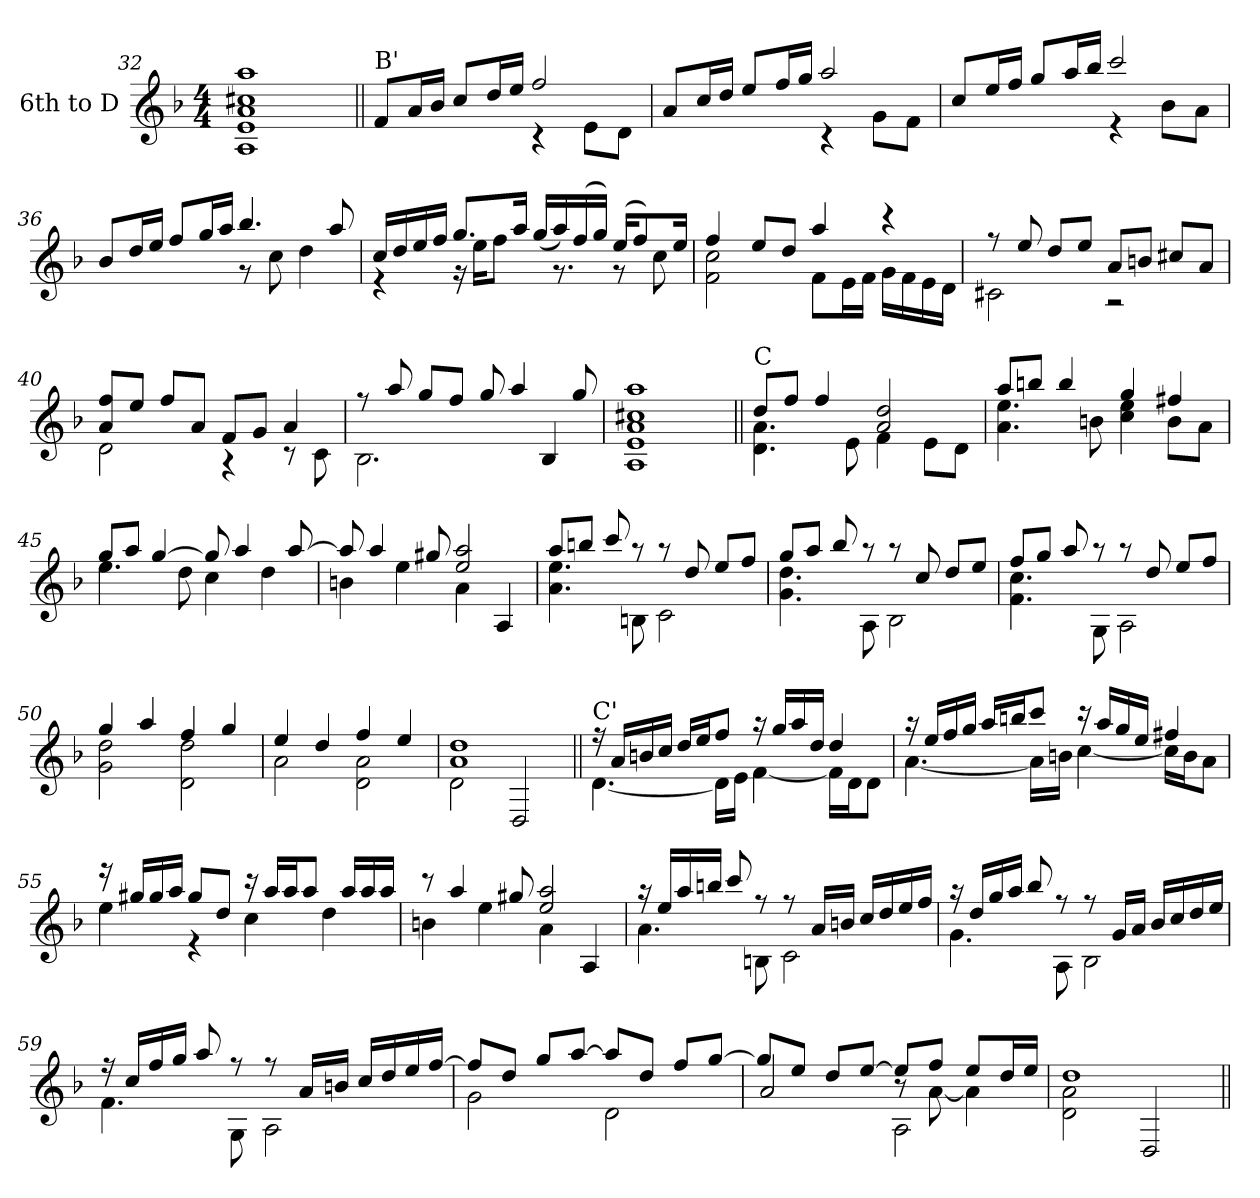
**kern
*part1
*staff1
*I"6th to D
*clefG2
*ITrd7c12
*k[b-]
*F:
*M4/4
=32
*^
1Ai 1c#Xi 1ai	1AAi 1Ei
!!LO:PB:g=z	!!
=33||	=33||
!LO:TX:a:t=B'	!
8Fi/L	2ryy
16Ai/L	.
16B-i/JJ	.
8ci/L	.
16di/L	.
16ei/JJ	.
2fi/	4r
.	8Ei\L
.	8Di\J
=34	=34
8Ai/L	2ryy
16ci/L	.
16di/JJ	.
8ei/L	.
16fi/L	.
16gi/JJ	.
2ai/	4r
.	8Gi\L
.	8Fi\J
=35	=35
8ci/L	2ryy
16ei/L	.
16fi/JJ	.
8gi/L	.
16ai/L	.
16b-i/JJ	.
2cci/	4r
.	8B-i\L
.	8Ai\J
!!LO:LB:g=z	!!
=36	=36
8B-i/L	2ryy
16di/L	.
16ei/JJ	.
8fi/L	.
16gi/L	.
16ai/JJ	.
4.b-i/	8r
.	8ci\
.	4di\
8ai/	.
=37	=37
16ci/LL	4r
16di/	.
16ei/	.
16fi/JJ	.
8.gi/L	16r
.	16ei\KL
.	8fi\J
16ai/Jk	.
(16gi/LL	16ryy
16ai/)	8.r
(16fi/	.
16gi/JJ)	.
(16ei/KL	8r
8fi/)	.
.	8ci\
16ei/Jk	.
!!LO:LB:g=z	!!
=38	=38
4fi/	2Fi\ 2ci
8ei/L	.
8di/J	.
4ai/	8Fi\L
.	16Ei\L
.	16Fi\JJ
4r	16Gi\LL
.	16Fi\
.	16Ei\
.	16Di\JJ
=39	=39
8r	2C#Xi\
8ei/	.
8di/L	.
8ei/J	.
8Ai/L	2r
8Bni/J	.
8c#Xi/L	.
8Ai/J	.
=40	=40
8Ai/ 8fiL	2Di\
8ei/J	.
8fi/L	.
8Ai/J	.
8Fi/L	4r
8Gi/J	.
4Ai/	8r
.	8Ci\
=41	=41
8r	2.BB-i\
8ai/	.
8gi/L	.
8fi/J	.
8gi/	.
4ai/	.
.	4BB-i/
8gi/	.
=42	=42
1Ai 1c#Xi 1ai	1AAi 1Ei
!!LO:LB:g=z	!!
=43||	=43||
!LO:TX:a:t=C	!
8di/L	4.Di\ 4.Ai
8fi/J	.
4fi/	.
.	8Ei\
2Ai/ 2di	4Fi\
.	8Ei\L
.	8Di\J
=44	=44
8ai/L	4.Ai\ 4.ei
8bni/J	.
4bi/	.
.	8Bni\
4gi/	4ci\ 4ei
4f#Xi/	8Bi\L
.	8Ai\J
=45	=45
8gi/L	4.ei\
8ai/J	.
[4gi/	.
.	8di\
8gi/]	4ci\
4ai/	.
.	4di\
[8ai/	.
=46	=46
8ai/]	4Bni\
4ai/	.
.	4ei\
8g#Xi/	.
2ei/ 2ai	4Ai\
.	4AAi/
!!LO:LB:g=z	!!
=47	=47
8ai/L	4.Ai\ 4.ei
8bni/J	.
8cci/	.
8r	8BBni\
8r	2Ci\
8di/	.
8ei/L	.
8fi/J	.
=48	=48
8gi/L	4.Gi\ 4.di
8ai/J	.
8b-i/	.
8r	8AAi\
8r	2BB-i\
8ci/	.
8di/L	.
8ei/J	.
=49	=49
8fi/L	4.Fi\ 4.ci
8gi/J	.
8ai/	.
8r	8GGi\
8r	2AAi\
8di/	.
8ei/L	.
8fi/J	.
=50	=50
4gi/	2Gi\ 2di
4ai/	.
4fi/	2Di\ 2di
4gi/	.
!!LO:LB:g=z	!!
=51	=51
4ei/	2Ai\
4di/	.
4fi/	2Di\ 2Ai
4ei/	.
=52	=52
1Ai 1di	2Di\
.	2DDi/
=53||	=53||
!LO:TX:a:t=C'	!
16r	[4.Di\
16Ai/LL	.
16Bni/	.
16ci/JJ	.
16di/LL	.
16ei/J	.
8fi/J	16Di\LL]
.	16Ei\JJ
16r	[4Fi\
16gi/LL	.
16ai/	.
16di/JJ	.
4di/	16Fi\LL]
.	16Di\J
.	8Di\J
!!LO:LB:g=z	!!
=54	=54
16r	[4.Ai\
16ei/LL	.
16fi/	.
16gi/JJ	.
16ai/LL	.
16bni/J	.
8cci/J	16Ai\LL]
.	16Bni\JJ
16r	[4ci\
16ai/LL	.
16gi/	.
16ei/JJ	.
4f#Xi/	16ci\LL]
.	16Bi\J
.	8Ai\J
=55	=55
16r	4ei\
16g#Xi/LL	.
16g#i/	.
16ai/JJ	.
8g#i/L	4r
8di/J	.
16r	4ci\
16ai/LL	.
16ai/J	.
8ai/J	.
.	4di\
16ai/LL	.
16ai/	.
16ai/JJ	.
=56	=56
8r	4Bni\
4ai/	.
.	4ei\
8g#Xi/	.
2ei/ 2ai	4Ai\
.	4AAi/
!!LO:LB:g=z	!!
=57	=57
16r	4.Ai\
16ei/LL	.
16ai/	.
16bni/JJ	.
8cci/	.
8r	8BBni\
8r	2Ci\
16Ai/LL	.
16Bni/JJ	.
16ci/LL	.
16di/	.
16ei/	.
16fi/JJ	.
=58	=58
16r	4.Gi\
16di/LL	.
16gi/	.
16ai/JJ	.
8b-i/	.
8r	8AAi\
8r	2BB-i\
16Gi/LL	.
16Ai/JJ	.
16B-i/LL	.
16ci/	.
16di/	.
16ei/JJ	.
!!LO:LB:g=z	!!
=59	=59
16r	4.Fi\
16ci/LL	.
16fi/	.
16gi/JJ	.
8ai/	.
8r	8GGi\
8r	2AAi\
16Ai/LL	.
16Bni/JJ	.
16ci/LL	.
16di/	.
16ei/	.
[16fi/JJ	.
=60	=60
8fi/L]	2Gi\
8di/J	.
8gi/L	.
[8ai/J	.
8ai/L]	2Di\
8di/J	.
8fi/L	.
[8gi/J	.
=61	=61
*	*^
8gi/L]	2ryy	2Ai/
8ei/J	.	.
8di/L	.	.
[8ei/J	.	.
8ei/L]	8r	2AAi\
8fi/J	[8Ai\	.
8ei/L	4Ai\]	.
16di/L	.	.
16ei/JJ	.	.
*	*v	*v
=62	=62
1di	2Di\ 2Ai
.	2DDi/
*v	*v
=||
*-
